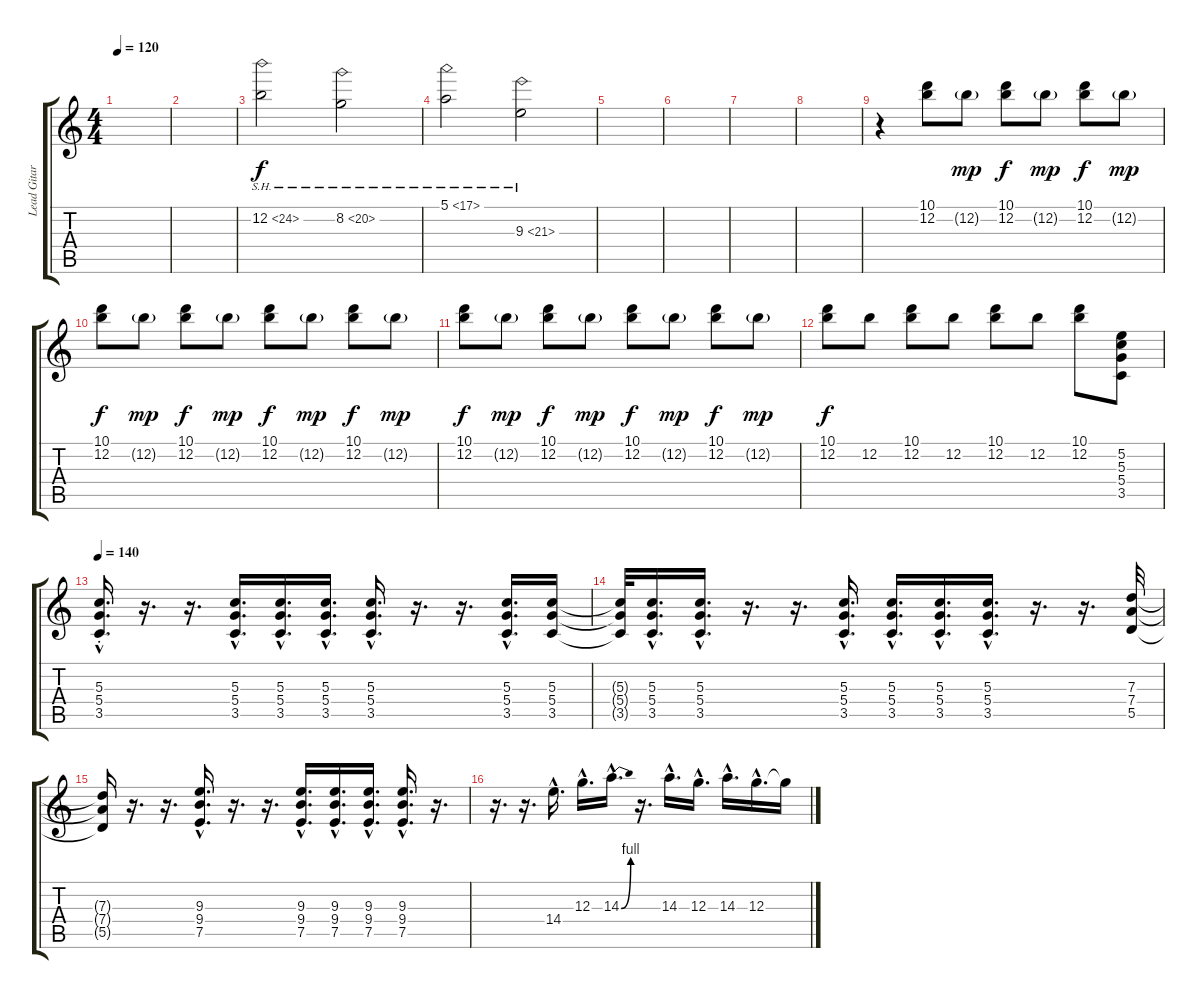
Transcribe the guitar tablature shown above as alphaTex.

\track ("Lead Gitar" "Lead Gitar") {instrument distortionguitar}
\staff {score tabs}
\tuning (E4 B3 G3 D3 A2 E2) {hide}
\ts (4 4)
\tempo 120
\clef g2
\ks c
|
|
12.2{sh 12}.2{volume 13 instrument electricguitarclean} 8.2{sh 12}.2 |
5.1{sh 12}.2 9.3{sh 12}.2 |
|
|
|
|
r.4 (10.1 12.2).8 12.2{g}.8{dy mp} (10.1 12.2).8{dy f} 12.2{g}.8{dy mp} (10.1 12.2).8{dy f} 12.2{g}.8{dy mp} |
(10.1 12.2).8{dy f} 12.2{g}.8{dy mp} (10.1 12.2).8{dy f} 12.2{g}.8{dy mp} (10.1 12.2).8{dy f} 12.2{g}.8{dy mp} (10.1 12.2).8{dy f} 12.2{g}.8{dy mp} |
(10.1 12.2).8{dy f} 12.2{g}.8{dy mp} (10.1 12.2).8{dy f} 12.2{g}.8{dy mp} (10.1 12.2).8{dy f} 12.2{g}.8{dy mp} (10.1 12.2).8{dy f} 12.2{g}.8{dy mp} |
(10.1 12.2).8{dy f} 12.2.8 (10.1 12.2).8 12.2.8 (10.1 12.2).8 12.2.8 (10.1 12.2).8 (5.2 5.3 5.4 3.5).8{volume 16} |
\tempo 140
(5.3{hac st} 5.4{hac st} 3.5{hac st}).16{d} r.16{d} r.16{d} (5.3{hac} 5.4{hac} 3.5{hac}).16{d} (5.3{hac} 5.4{hac} 3.5{hac}).16{d} (5.3{hac} 5.4{hac} 3.5{hac}).16{d} (5.3{hac} 5.4{hac} 3.5{hac}).16{d} r.16{d} r.16{d} (5.3{hac} 5.4{hac} 3.5{hac}).16{d} (5.3 5.4 3.5).16 |
(5.3{t} 5.4{t} 3.5{t}).32 (5.3{hac} 5.4{hac} 3.5{hac}).16{d} (5.3{hac} 5.4{hac} 3.5{hac}).16{d} r.16{d} r.16{d} (5.3{hac} 5.4{hac} 3.5{hac}).16{d} (5.3{hac} 5.4{hac} 3.5{hac}).16{d} (5.3{hac} 5.4{hac} 3.5{hac}).16{d} (5.3{hac} 5.4{hac} 3.5{hac}).16{d} r.16{d} r.16{d} (7.3 7.4 5.5).32 |
(7.3{t} 7.4{t} 5.5{t}).16 r.16{d} r.16{d} (9.3{hac} 9.4{hac} 7.5{hac}).16{d} r.16{d} r.16{d} (9.3{hac} 9.4{hac} 7.5{hac}).16{d} (9.3{hac} 9.4{hac} 7.5{hac}).16{d} (9.3{hac} 9.4{hac} 7.5{hac}).16{d} (9.3{hac} 9.4{hac} 7.5{hac}).16{d} r.16{d} |
r.16{d} r.16{d} 14.4{hac}.16{d} 12.3{hac}.16{d} 14.3{be (bend 0 0 60 4) hac}.16{d} r.16{d} 14.3{hac}.16{d} 12.3{hac}.16{d} 14.3{hac}.16{d} 12.3{hac}.16{d} 12.3{t}.16
